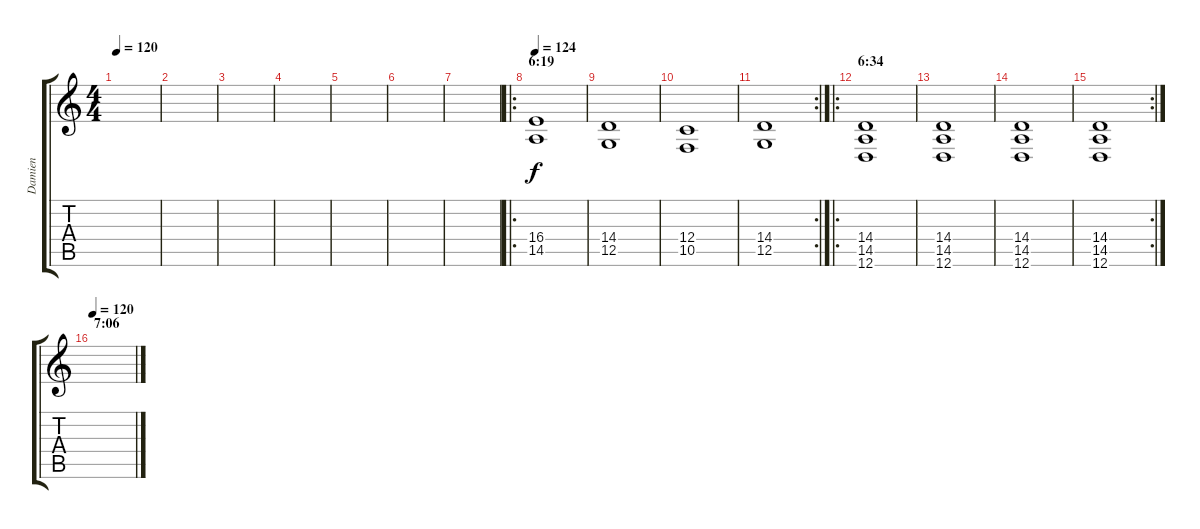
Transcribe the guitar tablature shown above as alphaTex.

\track ("Damien" "Damien") {instrument choiraahs}
\staff {score tabs}
\tuning (D4 A3 F3 C3 G2 D2) {hide}
\ts (4 4)
\tempo 120
\clef g2
\ks c
|
|
|
|
|
|
|
\ro
\section ("" "6:19")
\tempo 130
\tempo 124
(16.4 14.5).1 |
(14.4 12.5).1 |
(12.4 10.5).1 |
\rc 2
(14.4 12.5).1 |
\ro
\section ("" "6:34")
(14.4 14.5 12.6).1 |
(14.4 14.5 12.6).1 |
(14.4 14.5 12.6).1 |
\rc 2
(14.4 14.5 12.6).1 |
\section ("" "7:06")
\tempo 120
